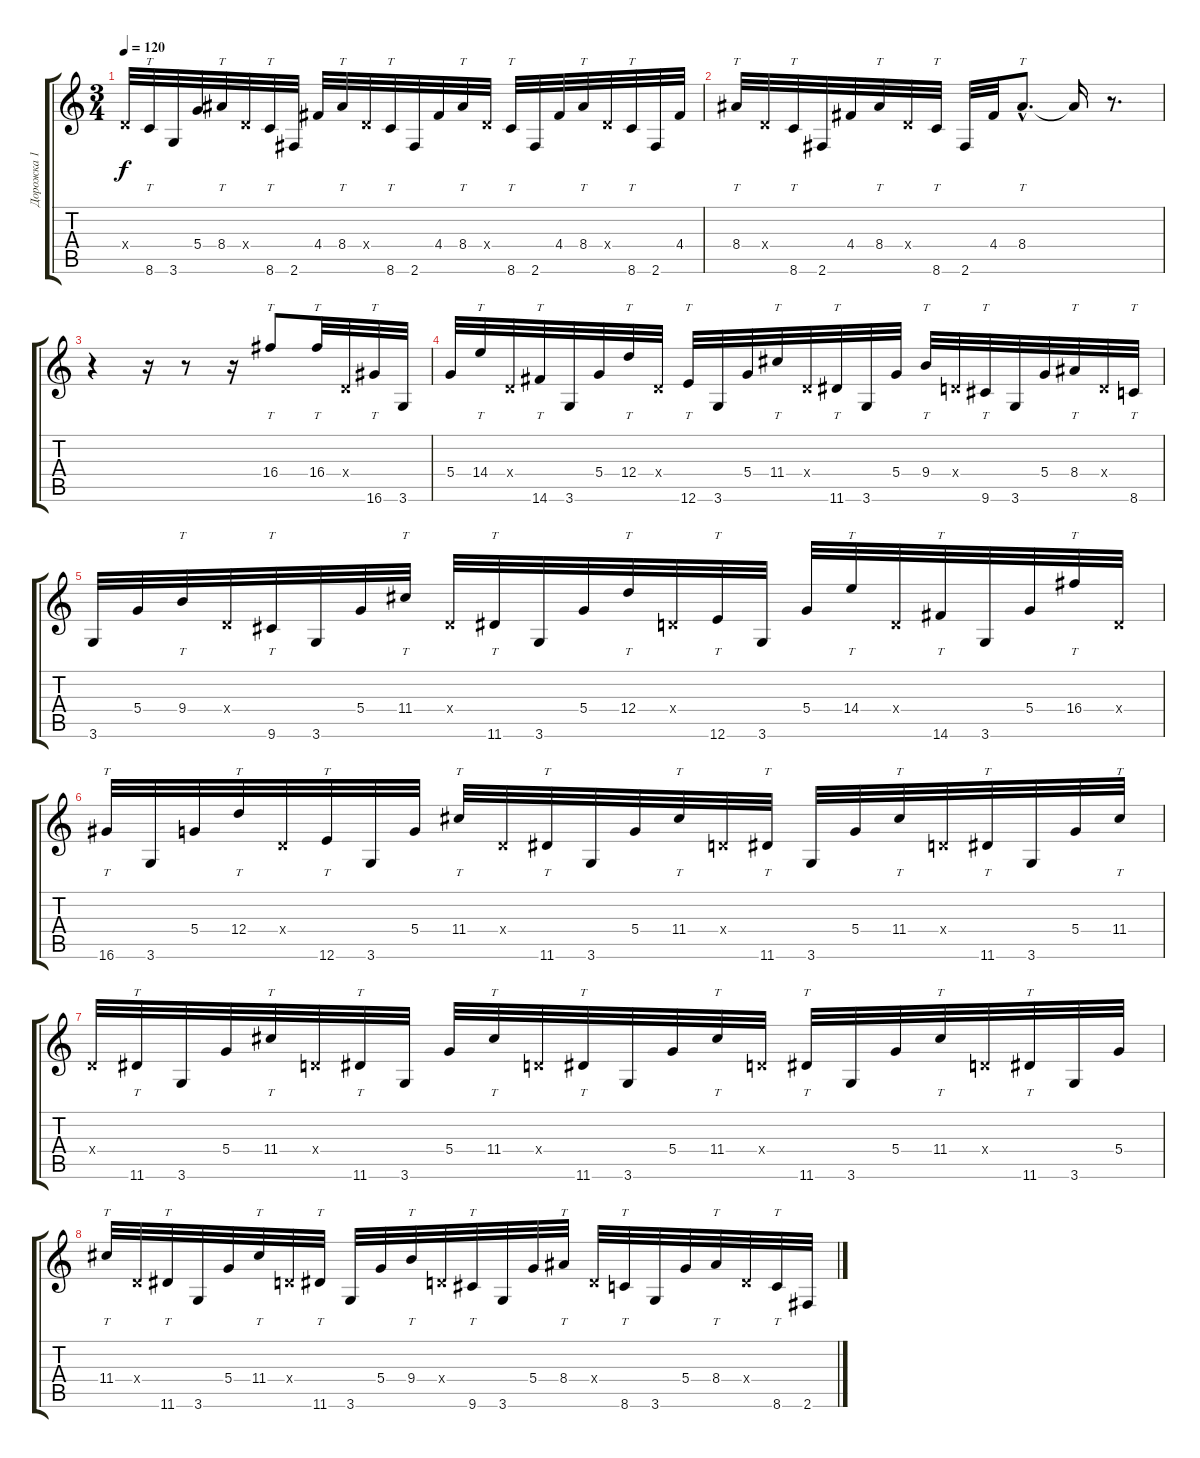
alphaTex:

\track ("Дорожка 1" "Дорожка 1") {instrument acousticguitarnylon}
\staff {score tabs}
\tuning (E4 B3 G3 D3 A2 E2) {hide}
\ts (3 4)
\tempo 120
\clef g2
\ks c
0.4{x}.32{dy f} 8.6.32{tt} 3.6.32 5.4.32 8.4.32{tt} 0.4{x}.32 8.6.32{tt} 2.6.32 4.4.32 8.4.32{tt} 0.4{x}.32 8.6.32{tt} 2.6.32 4.4.32 8.4.32{tt} 0.4{x}.32 8.6.32{tt} 2.6.32 4.4.32 8.4.32{tt} 0.4{x}.32 8.6.32{tt} 2.6.32 4.4.32 |
8.4.32{tt} 0.4{x}.32 8.6.32{tt} 2.6.32 4.4.32 8.4.32{tt} 0.4{x}.32 8.6.32{tt} 2.6.32 4.4.32 8.4{hac}.8{tt d} 8.4{t}.16 r.8{d} |
r.4 r.16 r.8 r.16 16.4.8{tt} 16.4.32{tt} 0.4{x}.32 16.6.32{tt} 3.6.32 |
5.4.32 14.4.32{tt} 0.4{x}.32 14.6.32{tt} 3.6.32 5.4.32 12.4.32{tt} 0.4{x}.32 12.6.32{tt} 3.6.32 5.4.32 11.4.32{tt} 0.4{x}.32 11.6.32{tt} 3.6.32 5.4.32 9.4.32{tt} 0.4{x}.32 9.6.32{tt} 3.6.32 5.4.32 8.4.32{tt} 0.4{x}.32 8.6.32{tt} |
3.6.32 5.4.32 9.4.32{tt} 0.4{x}.32 9.6.32{tt} 3.6.32 5.4.32 11.4.32{tt} 0.4{x}.32 11.6.32{tt} 3.6.32 5.4.32 12.4.32{tt} 0.4{x}.32 12.6.32{tt} 3.6.32 5.4.32 14.4.32{tt} 0.4{x}.32 14.6.32{tt} 3.6.32 5.4.32 16.4.32{tt} 0.4{x}.32 |
16.6.32{tt} 3.6.32 5.4.32 12.4.32{tt} 0.4{x}.32 12.6.32{tt} 3.6.32 5.4.32 11.4.32{tt} 0.4{x}.32 11.6.32{tt} 3.6.32 5.4.32 11.4.32{tt} 0.4{x}.32 11.6.32{tt} 3.6.32 5.4.32 11.4.32{tt} 0.4{x}.32 11.6.32{tt} 3.6.32 5.4.32 11.4.32{tt} |
0.4{x}.32 11.6.32{tt} 3.6.32 5.4.32 11.4.32{tt} 0.4{x}.32 11.6.32{tt} 3.6.32 5.4.32 11.4.32{tt} 0.4{x}.32 11.6.32{tt} 3.6.32 5.4.32 11.4.32{tt} 0.4{x}.32 11.6.32{tt} 3.6.32 5.4.32 11.4.32{tt} 0.4{x}.32 11.6.32{tt} 3.6.32 5.4.32 |
11.4.32{tt} 0.4{x}.32 11.6.32{tt} 3.6.32 5.4.32 11.4.32{tt} 0.4{x}.32 11.6.32{tt} 3.6.32 5.4.32 9.4.32{tt} 0.4{x}.32 9.6.32{tt} 3.6.32 5.4.32 8.4.32{tt} 0.4{x}.32 8.6.32{tt} 3.6.32 5.4.32 8.4.32{tt} 0.4{x}.32 8.6.32{tt} 2.6.32
